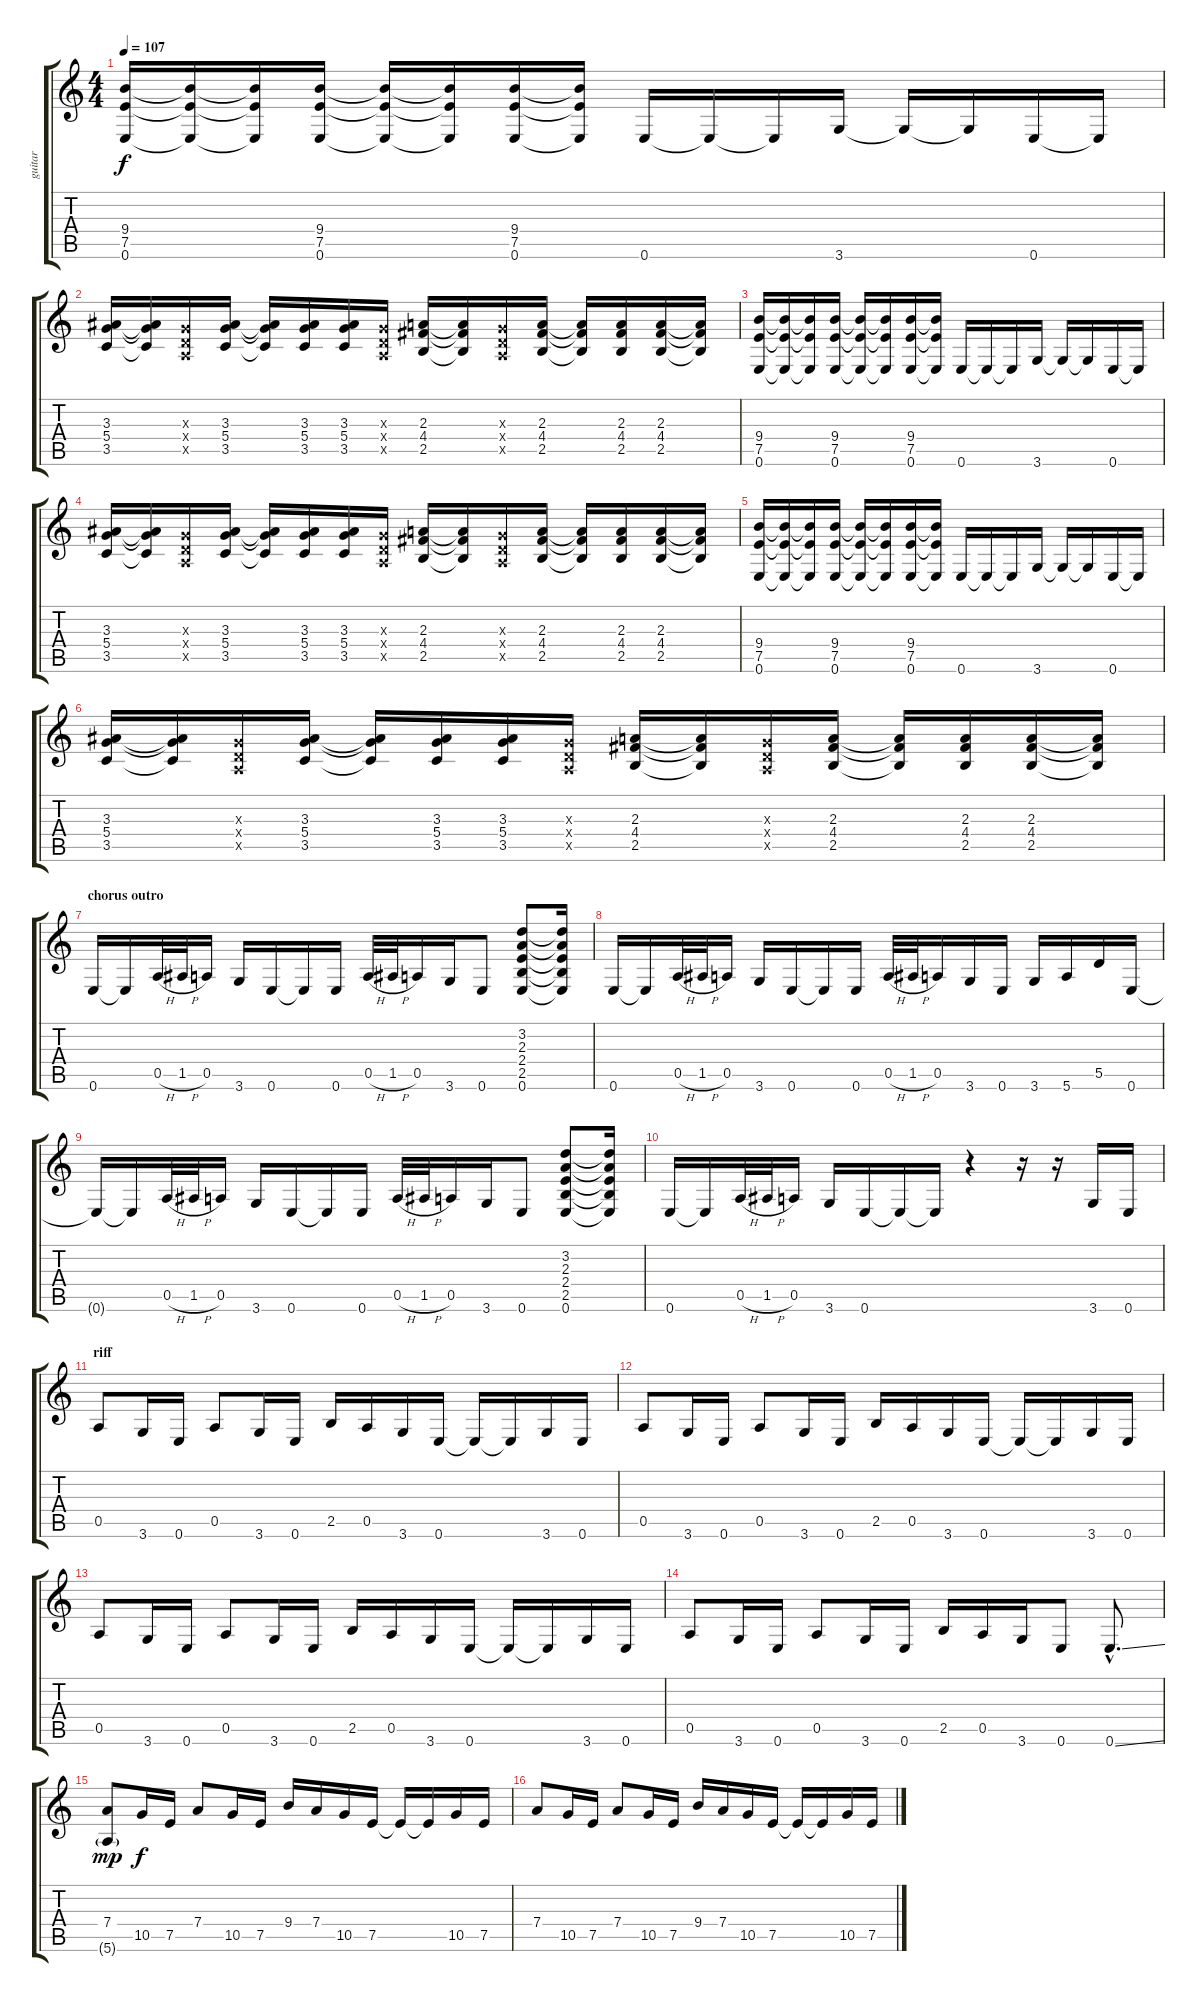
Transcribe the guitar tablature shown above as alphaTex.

\track ("guitar" "guitar") {instrument overdrivenguitar}
\staff {score tabs}
\tuning (E4 B3 G3 D3 A2 E2) {hide}
\ts (4 4)
\tempo 107
\clef g2
\ks c
(9.4 7.5 0.6).16{dy f} (9.4{t} 7.5{t} 0.6{t}).16 (9.4{t} 7.5{t} 0.6{t}).16 (9.4 7.5 0.6).16 (9.4{t} 7.5{t} 0.6{t}).16 (9.4{t} 7.5{t} 0.6{t}).16 (9.4 7.5 0.6).16 (9.4{t} 7.5{t} 0.6{t}).16 0.6.16 0.6{t}.16 0.6{t}.16 3.6.16 3.6{t}.16 3.6{t}.16 0.6.16 0.6{t}.16 |
(3.3 5.4 3.5).16 (3.3{t} 5.4{t} 3.5{t}).16 (0.3{x} 0.4{x} 0.5{x}).16 (3.3 5.4 3.5).16 (3.3{t} 5.4{t} 3.5{t}).16 (3.3 5.4 3.5).16 (3.3 5.4 3.5).16 (0.3{x} 0.4{x} 0.5{x}).16 (2.3 4.4 2.5).16 (2.3{t} 4.4{t} 2.5{t}).16 (0.3{x} 0.4{x} 0.5{x}).16 (2.3 4.4 2.5).16 (2.3{t} 4.4{t} 2.5{t}).16 (2.3 4.4 2.5).16 (2.3 4.4 2.5).16 (2.3{t} 4.4{t} 2.5{t}).16 |
(9.4 7.5 0.6).16 (9.4{t} 7.5{t} 0.6{t}).16 (9.4{t} 7.5{t} 0.6{t}).16 (9.4 7.5 0.6).16 (9.4{t} 7.5{t} 0.6{t}).16 (9.4{t} 7.5{t} 0.6{t}).16 (9.4 7.5 0.6).16 (9.4{t} 7.5{t} 0.6{t}).16 0.6.16 0.6{t}.16 0.6{t}.16 3.6.16 3.6{t}.16 3.6{t}.16 0.6.16 0.6{t}.16 |
(3.3 5.4 3.5).16 (3.3{t} 5.4{t} 3.5{t}).16 (0.3{x} 0.4{x} 0.5{x}).16 (3.3 5.4 3.5).16 (3.3{t} 5.4{t} 3.5{t}).16 (3.3 5.4 3.5).16 (3.3 5.4 3.5).16 (0.3{x} 0.4{x} 0.5{x}).16 (2.3 4.4 2.5).16 (2.3{t} 4.4{t} 2.5{t}).16 (0.3{x} 0.4{x} 0.5{x}).16 (2.3 4.4 2.5).16 (2.3{t} 4.4{t} 2.5{t}).16 (2.3 4.4 2.5).16 (2.3 4.4 2.5).16 (2.3{t} 4.4{t} 2.5{t}).16 |
(9.4 7.5 0.6).16 (9.4{t} 7.5{t} 0.6{t}).16 (9.4{t} 7.5{t} 0.6{t}).16 (9.4 7.5 0.6).16 (9.4{t} 7.5{t} 0.6{t}).16 (9.4{t} 7.5{t} 0.6{t}).16 (9.4 7.5 0.6).16 (9.4{t} 7.5{t} 0.6{t}).16 0.6.16 0.6{t}.16 0.6{t}.16 3.6.16 3.6{t}.16 3.6{t}.16 0.6.16 0.6{t}.16 |
(3.3 5.4 3.5).16 (3.3{t} 5.4{t} 3.5{t}).16 (0.3{x} 0.4{x} 0.5{x}).16 (3.3 5.4 3.5).16 (3.3{t} 5.4{t} 3.5{t}).16 (3.3 5.4 3.5).16 (3.3 5.4 3.5).16 (0.3{x} 0.4{x} 0.5{x}).16 (2.3 4.4 2.5).16 (2.3{t} 4.4{t} 2.5{t}).16 (0.3{x} 0.4{x} 0.5{x}).16 (2.3 4.4 2.5).16 (2.3{t} 4.4{t} 2.5{t}).16 (2.3 4.4 2.5).16 (2.3 4.4 2.5).16 (2.3{t} 4.4{t} 2.5{t}).16 |
\section ("" "chorus outro")
0.6.16 0.6{t}.16 0.5{h}.32 1.5{h}.32 0.5.16 3.6.16 0.6.16 0.6{t}.16 0.6.16 0.5{h}.32 1.5{h}.32 0.5.16 3.6.16 0.6.8 (3.2 2.3 2.4 2.5 0.6).8 (3.2{t} 2.3{t} 2.4{t} 2.5{t} 0.6{t}).16 |
0.6.16 0.6{t}.16 0.5{h}.32 1.5{h}.32 0.5.16 3.6.16 0.6.16 0.6{t}.16 0.6.16 0.5{h}.32 1.5{h}.32 0.5.16 3.6.16 0.6.16 3.6.16 5.6.16 5.5.16 0.6.16 |
0.6{t}.16 0.6{t}.16 0.5{h}.32 1.5{h}.32 0.5.16 3.6.16 0.6.16 0.6{t}.16 0.6.16 0.5{h}.32 1.5{h}.32 0.5.16 3.6.16 0.6.8 (3.2 2.3 2.4 2.5 0.6).8 (3.2{t} 2.3{t} 2.4{t} 2.5{t} 0.6{t}).16 |
0.6.16 0.6{t}.16 0.5{h}.32 1.5{h}.32 0.5.16 3.6.16 0.6.16 0.6{t}.16 0.6{t}.16 r.4 r.16 r.16 3.6.16 0.6.16 |
\section ("" "riff")
0.5.8 3.6.16 0.6.16 0.5.8 3.6.16 0.6.16 2.5.16 0.5.16 3.6.16 0.6.16 0.6{t}.16 0.6{t}.16 3.6.16 0.6.16 |
0.5.8 3.6.16 0.6.16 0.5.8 3.6.16 0.6.16 2.5.16 0.5.16 3.6.16 0.6.16 0.6{t}.16 0.6{t}.16 3.6.16 0.6.16 |
0.5.8 3.6.16 0.6.16 0.5.8 3.6.16 0.6.16 2.5.16 0.5.16 3.6.16 0.6.16 0.6{t}.16 0.6{t}.16 3.6.16 0.6.16 |
0.5.8 3.6.16 0.6.16 0.5.8 3.6.16 0.6.16 2.5.16 0.5.16 3.6.16 0.6.8 0.6{ss hac}.8{d} |
(7.4 5.6{g}).8{dy mp} 10.5.16{dy f} 7.5.16 7.4.8 10.5.16 7.5.16 9.4.16 7.4.16 10.5.16 7.5.16 7.5{t}.16 7.5{t}.16 10.5.16 7.5.16 |
7.4.8 10.5.16 7.5.16 7.4.8 10.5.16 7.5.16 9.4.16 7.4.16 10.5.16 7.5.16 7.5{t}.16 7.5{t}.16 10.5.16 7.5.16
